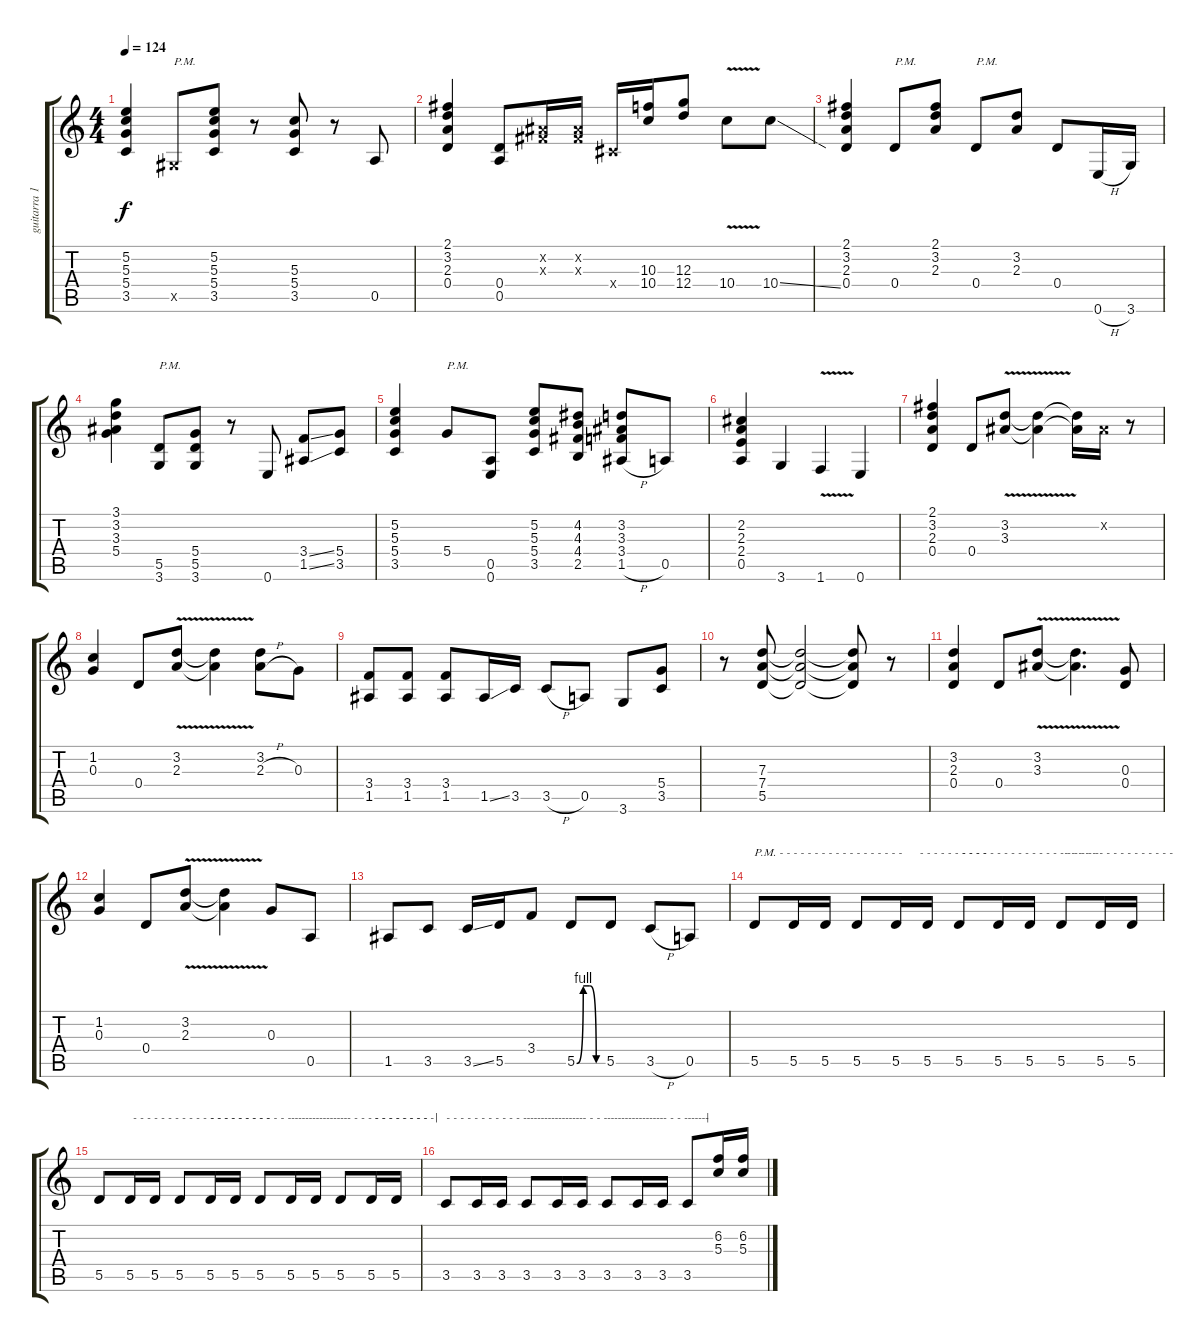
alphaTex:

\track ("guitarra 1" "guitarra 1") {instrument distortionguitar}
\staff {score tabs}
\tuning (E4 B3 G3 D3 A2 E2) {hide}
\ts (4 4)
\tempo 124
\clef g2
\ks c
(5.2 5.3 5.4 3.5).4{dy f} -1.5{x}.8{txt "P.M."} (5.2 5.3 5.4 3.5).8 r.8 (5.3 5.4 3.5).8 r.8 0.5.8 |
(2.1 3.2 2.3 0.4).4 (0.4 0.5).8 (-1.2{x} -1.3{x}).16 (-1.2{x} -1.3{x}).16 -1.4{x}.16 (10.3 10.4).16 (12.3 12.4).8 10.4{v}.8 10.4{ss}.8 |
(2.1 3.2 2.3 0.4).4 0.4.8{txt "P.M."} (2.1 3.2 2.3).8 0.4.8{txt "P.M."} (3.2 2.3).8 0.4.8 0.6{h}.16 3.6.16 |
(3.1 3.2 3.3 5.4).4 (5.5 3.6).8{txt "P.M."} (5.4 5.5 3.6).8 r.8 0.6.8 (3.4{ss} 1.5{ss}).8 (5.4 3.5).8 |
(5.2 5.3 5.4 3.5).4 5.4.8{txt "P.M."} (0.5 0.6).8 (5.2 5.3 5.4 3.5).8 (4.2 4.3 4.4 2.5).8 (3.2 3.3 3.4 1.5{h}).8 0.5.8 |
(2.2 2.3 2.4 0.5).4 3.6.4 1.6{v}.4 0.6.4 |
(2.1 3.2 2.3 0.4).4 0.4.8 (3.2{v} 3.3{v}).8 (3.2{t} 3.3{t}).4 (3.2{t} 3.3{t}).16 -1.2{x}.16 r.8 |
(1.2 0.3).4 0.4.8 (3.2{v} 2.3{v}).8 (3.2{t} 2.3{t}).4 (3.2 2.3{h}).8 0.3.8 |
(3.4 1.5).8 (3.4 1.5).8 (3.4 1.5).8 1.5{ss}.16 3.5.16 3.5{h}.8 0.5.8 3.6.8 (5.4 3.5).8 |
r.8 (7.3 7.4 5.5).8 (7.3{t} 7.4{t} 5.5{t}).2 (7.3{t} 7.4{t} 5.5{t}).8 r.8 |
(3.2 2.3 0.4).4 0.4.8 (3.2{v} 3.3{v}).8 (3.2{t} 3.3{t}).4{d} (0.3 0.4).8 |
(1.2 0.3).4 0.4.8 (3.2{v} 2.3{v}).8 (3.2{t} 2.3{t}).4 0.3.8 0.5.8 |
1.5.8 3.5.8 3.5{ss}.16 5.5.16 3.4.8 5.5{be (custom 0 0 15 4 30 4 45 0 60 0)}.8 5.5.8 3.5{h}.8 0.5.8 |
5.5.8{txt "P.M. - - - - - - - - - - - - - - - - - -"} 5.5.16 5.5.16 5.5.8{txt "                     - - - - - - - - - -"} 5.5.16 5.5.16 5.5.8{txt " - - - - - - - - - - - - - - - - - - - -"} 5.5.16 5.5.16 5.5.8{txt " - - - - - - - - - - - - - - - - "} 5.5.16 5.5.16 |
5.5.8 5.5.16{txt " - - - - - - - - - - - - - - - - - - - -"} 5.5.16 5.5.8 5.5.16{txt "- - - - - - - - - - - - - - - - - - - - "} 5.5.16 5.5.8 5.5.16{txt "- - - - - - - - - - - - - - - - - - - - "} 5.5.16 5.5.8 5.5.16{txt " - - - - - - - - -|"} 5.5.16 |
3.5.8{txt "- - - - - - - - - - - - - - - - - - - - "} 3.5.16 3.5.16 3.5.8{txt "- - - - - - - - - - - - - - - - - - - - "} 3.5.16 3.5.16 3.5.8{txt "- - - - - - - - - - - - - - - "} 3.5.16 3.5.16 3.5.8{txt "- - -|"} (6.2 5.3).16 (6.2 5.3).16
